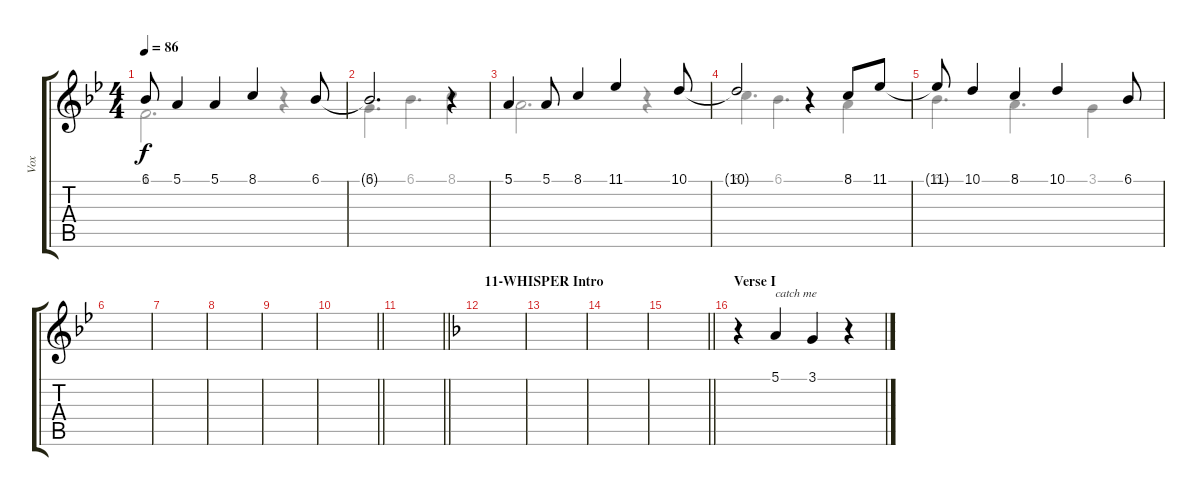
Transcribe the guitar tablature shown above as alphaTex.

\track ("Vox" "Vox") {instrument oboe}
\staff {score tabs}
\tuning (E4 B3 G3 D3 A2 E2) {hide}
\voice
\ts (4 4)
\tempo 86
\clef g2
\ks gminor
6.1.8{dy f volume 0} 5.1.4 5.1.4 8.1.4 6.1.8 |
6.1{t}.2{d} r.4 |
5.1.4 5.1.8 8.1.4 11.1.4 10.1.8 |
10.1{t}.2 r.4 8.1.8 11.1.8 |
11.1{t}.8 10.1.4 8.1.4 10.1.4 6.1.8 |
|
|
|
|
\barLineRight lightlight
|
\barLineRight lightlight
|
\section ("" "11-WHISPER Intro")
\ks f
|
|
|
\barLineRight lightlight
|
\section ("" "Verse I")
r.4 5.1.4{txt "catch me"} 3.1.4 r.4
\voice
\clef g2
\ottava regular
\simile none
\ks gminor
1.1.2{d dy f} r.4 |
3.1.4{d} 6.1.4{d} 8.1.4 |
5.1.2{d} r.4 |
8.1.4{d} 6.1.4{d} 5.1.4 |
6.1.4{d} 5.1.4{d} 3.1.4 |
|
|
|
|
\barLineRight lightlight
|
\barLineRight lightlight
|
\ks f
|
|
|
\barLineRight lightlight
|
